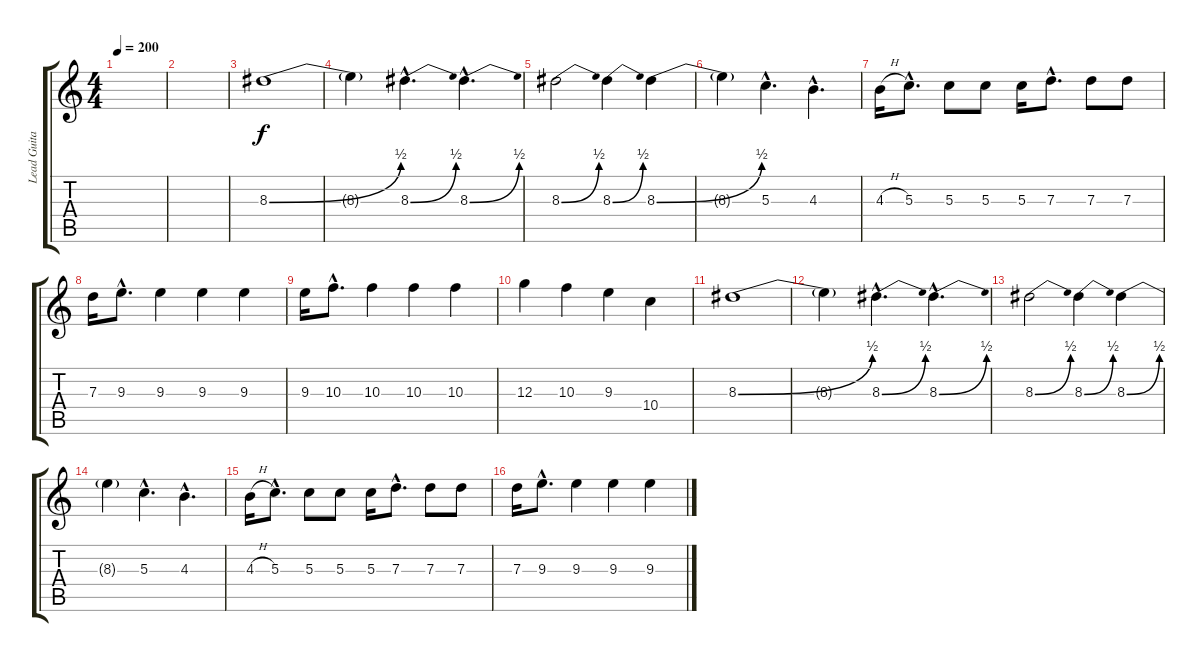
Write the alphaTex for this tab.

\track ("Lead Guitar" "Lead Guita") {instrument distortionguitar}
\staff {score tabs}
\tuning (E4 B3 G3 D3 A2 E2) {hide}
\ts (4 4)
\tempo 200
\clef g2
\ks c
|
|
8.3{be (bend 0 0 60 2)}.1 |
8.3{t}.4 8.3{be (bend 0 0 60 2) hac}.4{d} 8.3{be (bend 0 0 60 2) hac}.4{d} |
8.3{be (bend 0 0 60 2)}.2 8.3{be (bend 0 0 60 2)}.4 8.3{be (bend 0 0 60 2)}.4 |
8.3{t}.4 5.3{hac}.4{d} 4.3{hac}.4{d} |
4.3{h}.16 5.3{hac}.8{d} 5.3.8 5.3.8 5.3.16 7.3{hac}.8{d} 7.3.8 7.3.8 |
7.3.16 9.3{hac}.8{d} 9.3.4 9.3.4 9.3.4 |
9.3.16 10.3{hac}.8{d} 10.3.4 10.3.4 10.3.4 |
12.3.4 10.3.4 9.3.4 10.4.4 |
8.3{be (bend 0 0 60 2)}.1 |
8.3{t}.4 8.3{be (bend 0 0 60 2) hac}.4{d} 8.3{be (bend 0 0 60 2) hac}.4{d} |
8.3{be (bend 0 0 60 2)}.2 8.3{be (bend 0 0 60 2)}.4 8.3{be (bend 0 0 60 2)}.4 |
8.3{t}.4 5.3{hac}.4{d} 4.3{hac}.4{d} |
4.3{h}.16 5.3{hac}.8{d} 5.3.8 5.3.8 5.3.16 7.3{hac}.8{d} 7.3.8 7.3.8 |
7.3.16 9.3{hac}.8{d} 9.3.4 9.3.4 9.3.4
